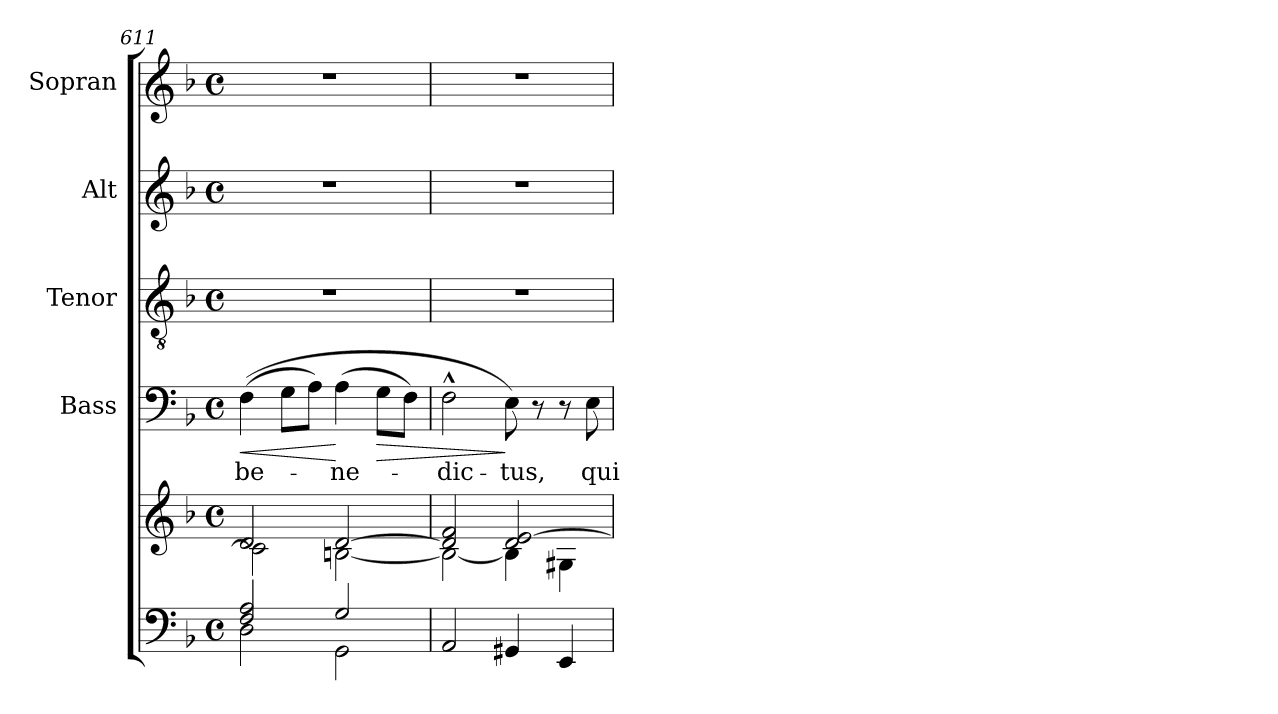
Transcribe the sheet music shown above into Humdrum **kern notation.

**kern	**kern	**kern	**text	**dynam	**kern	**kern	**kern
*part5	*part5	*part4	*part4	*part4	*part3	*part2	*part1
*staff6	*staff5	*staff4	*staff4	*staff4	*staff3	*staff2	*staff1
*	*	*I"Bass	*	*	*I"Tenor	*I"Alt	*I"Sopran
*	*	*I'B.	*	*	*I'T.	*I'A.	*I'S.
*clefF4	*clefG2	*clefF4	*	*	*clefGv2	*clefG2	*clefG2
*k[b-]	*k[b-]	*k[b-]	*	*	*k[b-]	*k[b-]	*k[b-]
*F:	*F:	*F:	*	*	*F:	*F:	*F:
*M4/4	*M4/4	*M4/4	*	*	*M4/4	*M4/4	*M4/4
*met(c)	*met(c)	*met(c)	*	*	*met(c)	*met(c)	*met(c)
=611	=611	=611	=611	=611	=611	=611	=611
*^	*^	*	*	*	*	*	*
!	!	!	!	!	!LO:LY:b	!LO:HP:b	!	!	!
2F/ 2A/	2D\	2d/	2c\]	(>(>4F\	be-	<	1r	1r	1r
.	.	.	.	8G\L	.	.	.	.	.
.	.	.	.	8A\J)	.	.	.	.	.
!	!	!	!	!	!LO:LY:b	!	!	!	!
2G/	2GG\	[>2d/	[<2Bn\	(>4A\	-ne-	[	.	.	.
!	!	!	!	!	!	!LO:HP:b	!	!	!
.	.	.	.	8G\L	.	>	.	.	.
.	.	.	.	8F\J)	.	.	.	.	.
*v	*v	*	*	*	*	*	*	*	*
!!LO:PB:g=z
=612	=612	=612	=612	=612	=612	=612	=612	=612
!	!	!	!	!LO:LY:b	!	!	!	!
2AA/	2d/] 2f/	2B\_	2F^^>\	-dic-	.	1r	1r	1r
!	!	!	!	!LO:LY:b	!	!	!	!
4GG#X/	2d/ [>2e/	4B\]	8E\)	-tus,	]	.	.	.
.	.	.	8r	.	.	.	.	.
4EE/	.	4G#X\	8r	.	.	.	.	.
!	!	!	!	!LO:LY:b	!	!	!	!
.	.	.	8E\	qui	.	.	.	.
*	*v	*v	*	*	*	*	*	*
=	=	=	=	=	=	=	=
*-	*-	*-	*-	*-	*-	*-	*-
